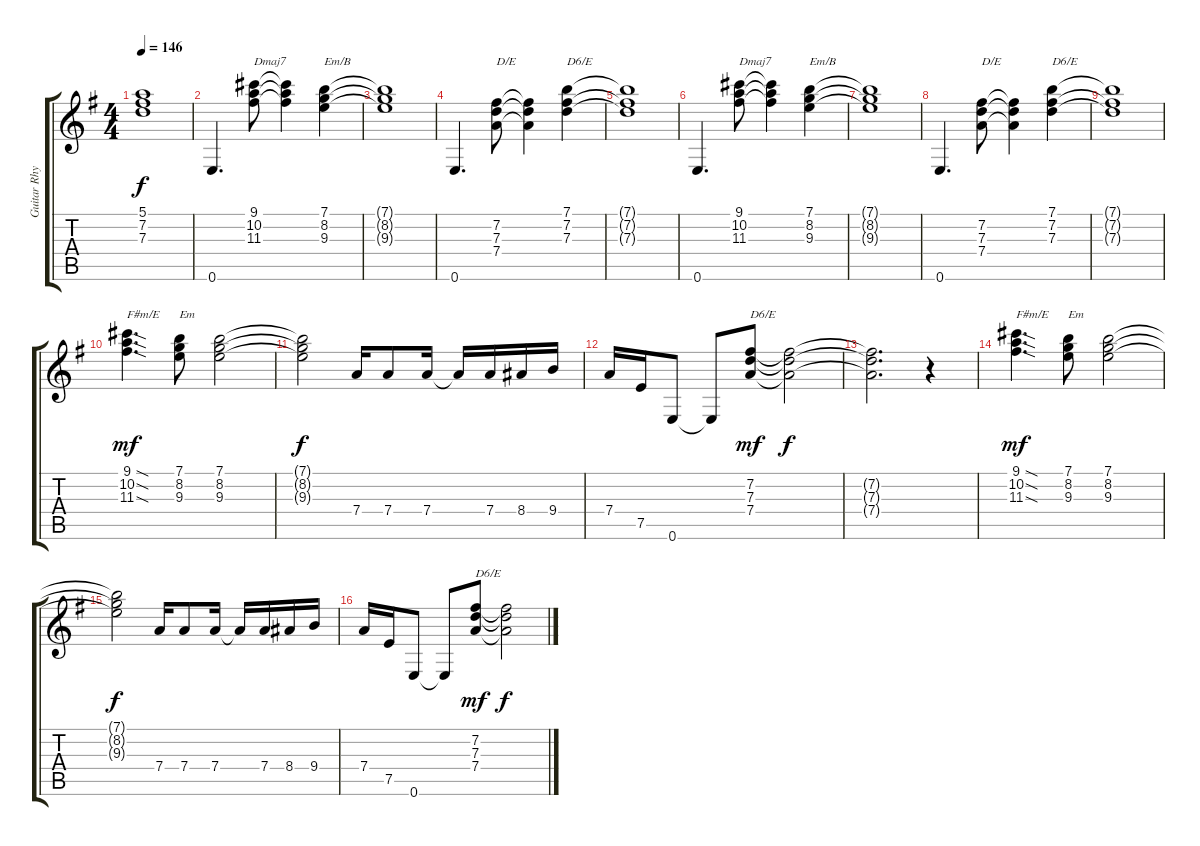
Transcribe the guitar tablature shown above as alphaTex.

\track ("Guitar Rhythm 4" "Guitar Rhy") {instrument overdrivenguitar}
\staff {score tabs}
\tuning (E4 B3 G3 D3 A2 E2) {hide}
\ts (4 4)
\tempo 146
\clef g2
\ks g
(5.1{t} 7.2{t} 7.3{t}).1{dy f} |
0.6.4{d} (9.1 10.2 11.3).8{txt "Dmaj7"} (9.1{t} 10.2{t} 11.3{t}).4 (7.1 8.2 9.3).4{txt "Em/B"} |
(7.1{t} 8.2{t} 9.3{t}).1 |
0.6.4{d} (7.2 7.3 7.4).8{txt "D/E"} (7.2{t} 7.3{t} 7.4{t}).4 (7.1 7.2 7.3).4{txt "D6/E"} |
(7.1{t} 7.2{t} 7.3{t}).1 |
0.6.4{d} (9.1 10.2 11.3).8{txt "Dmaj7"} (9.1{t} 10.2{t} 11.3{t}).4 (7.1 8.2 9.3).4{txt "Em/B"} |
(7.1{t} 8.2{t} 9.3{t}).1 |
0.6.4{d} (7.2 7.3 7.4).8{txt "D/E"} (7.2{t} 7.3{t} 7.4{t}).4 (7.1 7.2 7.3).4{txt "D6/E"} |
(7.1{t} 7.2{t} 7.3{t}).1 |
(9.1{sod} 10.2{sod} 11.3{sod}).4{d txt "F#m/E" dy mf} (7.1 8.2 9.3).8{txt "Em"} (7.1 8.2 9.3).2 |
(7.1{t} 8.2{t} 9.3{t}).2{dy f} 7.4.16 7.4.8 7.4.16 7.4{t}.16 7.4.16 8.4.16 9.4.16 |
7.4.16 7.5.16 0.6.8 0.6{t}.8 (7.2 7.3 7.4).8{txt "D6/E" dy mf} (7.2{t} 7.3{t} 7.4{t}).2{dy f} |
(7.2{t} 7.3{t} 7.4{t}).2{d} r.4 |
(9.1{sod} 10.2{sod} 11.3{sod}).4{d txt "F#m/E" dy mf} (7.1 8.2 9.3).8{txt "Em"} (7.1 8.2 9.3).2 |
(7.1{t} 8.2{t} 9.3{t}).2{dy f} 7.4.16 7.4.8 7.4.16 7.4{t}.16 7.4.16 8.4.16 9.4.16 |
7.4.16 7.5.16 0.6.8 0.6{t}.8 (7.2 7.3 7.4).8{txt "D6/E" dy mf} (7.2{t} 7.3{t} 7.4{t}).2{dy f}
